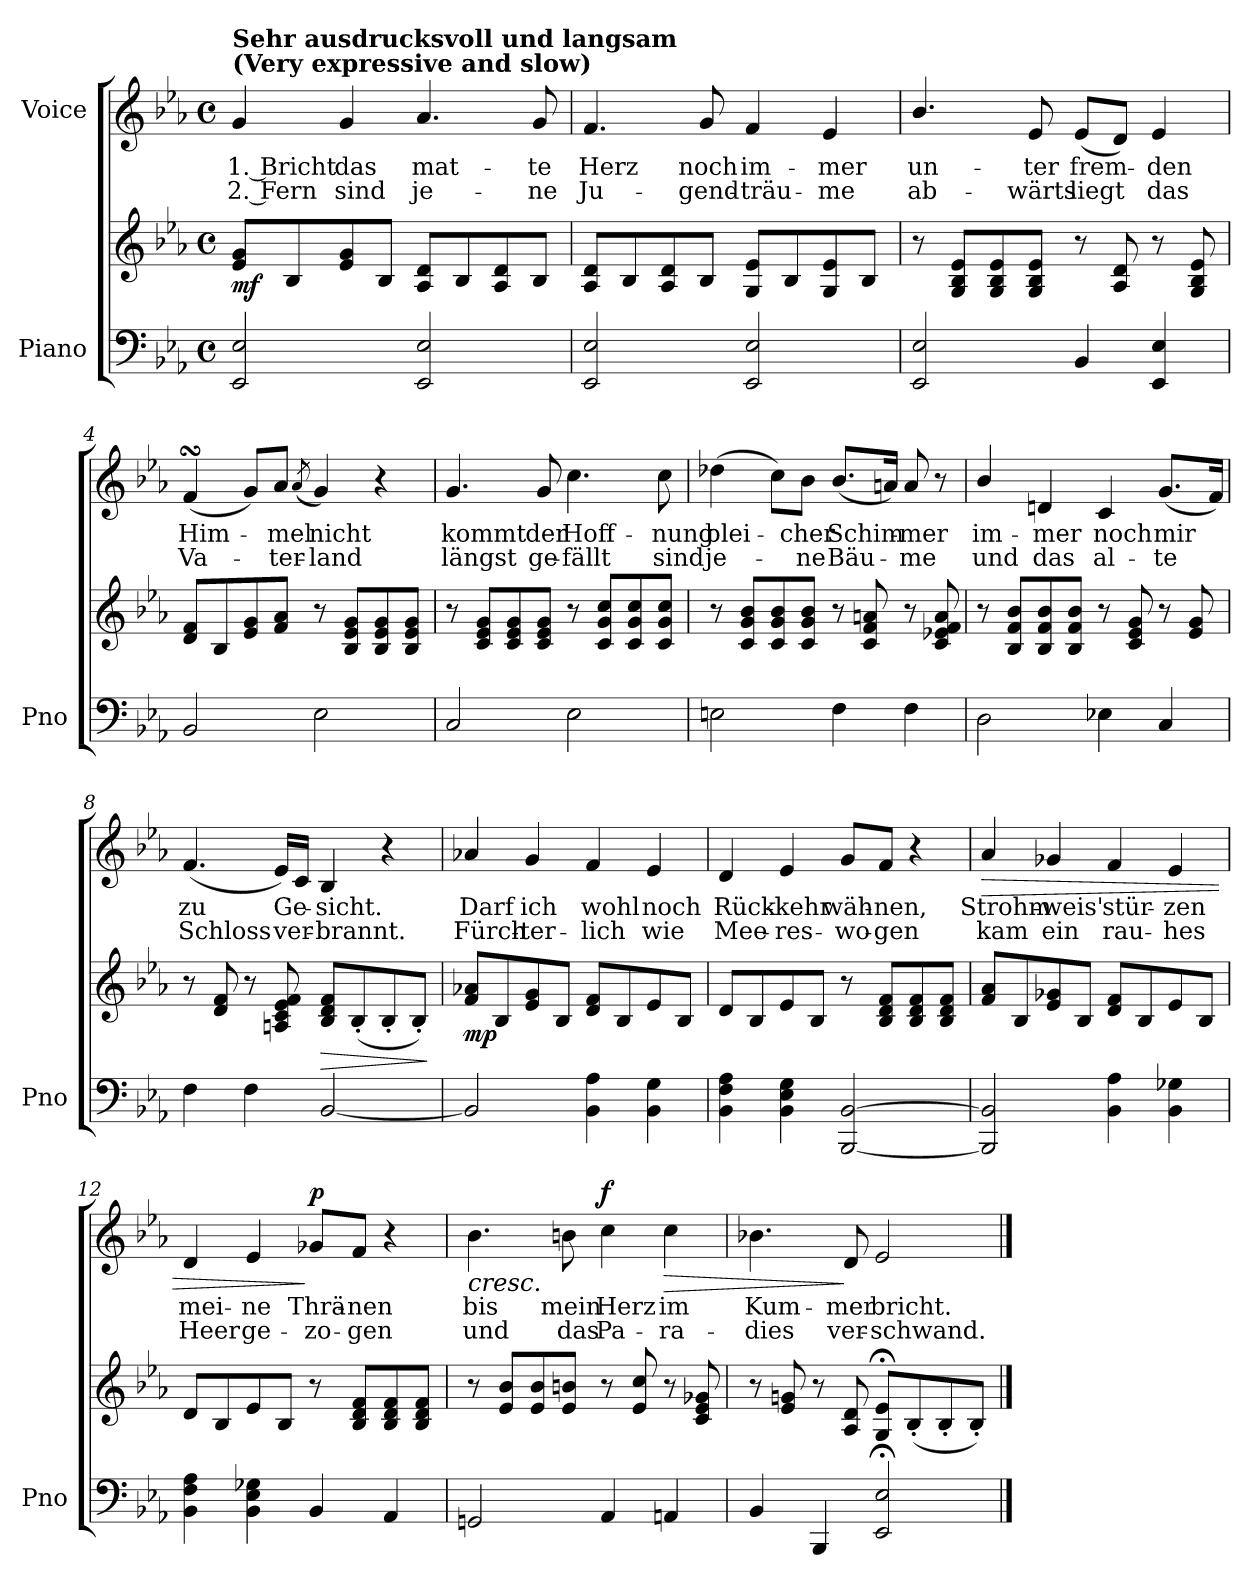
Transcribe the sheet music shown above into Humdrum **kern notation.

**kern	**kern	**dynam	**kern	**text	**text	**dynam
*part2	*part2	*part2	*part1	*part1	*part1	*part1
*staff3	*staff2	*staff2/3	*staff1	*staff1	*staff1	*staff1
*I"Piano	*	*	*I"Voice	*	*	*
*I'Pno	*	*	*	*	*	*
*clefF4	*clefG2	*	*clefG2	*	*	*
*k[b-e-a-]	*k[b-e-a-]	*	*k[b-e-a-]	*	*	*
*M4/4	*M4/4	*	*M4/4	*	*	*
*met(c)	*met(c)	*	*met(c)	*	*	*
=1	=1	=1	=1	=1	=1	=1
!	!	!	!LO:TX:a:B:t=(Very expressive and slow)	!	!	!
!	!	!	!LO:TX:a:B:t=Sehr ausdrucksvoll und langsam	!	!	!
!	!	!LO:DY:b	!	!LO:LY:b	!LO:LY:b	!
2EE-/ 2E-/	8e-/ 8g/L	mf	4g/	1. Bricht	2. Fern	.
.	8B-/	.	.	.	.	.
!	!	!	!	!LO:LY:b	!LO:LY:b	!
.	8e-/ 8g/	.	4g/	das	sind	.
.	8B-/J	.	.	.	.	.
!	!	!	!	!LO:LY:b	!LO:LY:b	!
2EE-/ 2E-/	8A-/ 8d/L	.	4.a-/	mat-	je-	.
.	8B-/	.	.	.	.	.
.	8A-/ 8d/	.	.	.	.	.
!	!	!	!	!LO:LY:b	!LO:LY:b	!
.	8B-/J	.	8g/	-te	-ne	.
=2	=2	=2	=2	=2	=2	=2
!	!	!	!	!LO:LY:b	!LO:LY:b	!
2EE-/ 2E-/	8A-/ 8d/L	.	4.f/	Herz	Ju-	.
.	8B-/	.	.	.	.	.
.	8A-/ 8d/	.	.	.	.	.
!	!	!	!	!LO:LY:b	!LO:LY:b	!
.	8B-/J	.	8g/	noch	-gend-	.
!	!	!	!	!LO:LY:b	!LO:LY:b	!
2EE-/ 2E-/	8G/ 8e-/L	.	4f/	im-	-träu-	.
.	8B-/	.	.	.	.	.
!	!	!	!	!LO:LY:b	!LO:LY:b	!
.	8G/ 8e-/	.	4e-/	-mer	-me	.
.	8B-/J	.	.	.	.	.
=3	=3	=3	=3	=3	=3	=3
!	!	!	!	!LO:LY:b	!LO:LY:b	!
2EE-/ 2E-/	8r	.	4.b-/	un-	ab-	.
.	8G/ 8B-/ 8e-/L	.	.	.	.	.
.	8G/ 8B-/ 8e-/	.	.	.	.	.
!	!	!	!	!LO:LY:b	!LO:LY:b	!
.	8G/ 8B-/ 8e-/J	.	8e-/	-ter	-wärts	.
!	!	!	!	!LO:LY:b	!LO:LY:b	!
4BB-/	8r	.	(<8e-/L	frem-	liegt	.
.	8A-/ 8d/	.	8d/J)	.	.	.
!	!	!	!	!LO:LY:b	!LO:LY:b	!
4EE-/ 4E-/	8r	.	4e-/	-den	das	.
.	8G/ 8B-/ 8e-/	.	.	.	.	.
=4	=4	=4	=4	=4	=4	=4
!	!	!	!	!LO:LY:b	!LO:LY:b	!
2BB-/	8d/ 8f/L	.	(<4fsSSS/	Him-	Va-	.
.	8B-/	.	.	.	.	.
.	8e-/ 8g/	.	8g/L)	.	.	.
!	!	!	!	!LO:LY:b	!LO:LY:b	!
.	8f/ 8a-/J	.	8a-/J	-mel	-ter-	.
.	.	.	(<8qa-/	.	.	.
!	!	!	!	!LO:LY:b	!LO:LY:b	!
2E-\	8r	.	4g/)	nicht	-land	.
.	8B-/ 8e-/ 8g/L	.	.	.	.	.
.	8B-/ 8e-/ 8g/	.	4r	.	.	.
.	8B-/ 8e-/ 8g/J	.	.	.	.	.
!!LO:LB:g=z
=5	=5	=5	=5	=5	=5	=5
!	!	!	!	!LO:LY:b	!LO:LY:b	!
2C/	8r	.	4.g/	kommt	längst	.
.	8c/ 8e-/ 8g/L	.	.	.	.	.
.	8c/ 8e-/ 8g/	.	.	.	.	.
!	!	!	!	!LO:LY:b	!LO:LY:b	!
.	8c/ 8e-/ 8g/J	.	8g/	der	ge-	.
!	!	!	!	!LO:LY:b	!LO:LY:b	!
2E-\	8r	.	4.cc\	Hoff-	-fällt	.
.	8c/ 8g/ 8cc/L	.	.	.	.	.
.	8c/ 8g/ 8cc/	.	.	.	.	.
!	!	!	!	!LO:LY:b	!LO:LY:b	!
.	8c/ 8g/ 8cc/J	.	8cc\	-nung	sind	.
!!LO:LB:g=z
=6	=6	=6	=6	=6	=6	=6
!	!	!	!	!LO:LY:b	!LO:LY:b	!
2En\	8r	.	(>4dd-X\	blei-	je-	.
.	8c/ 8g/ 8b-/L	.	.	.	.	.
.	8c/ 8g/ 8b-/	.	8cc\L)	.	.	.
!	!	!	!	!LO:LY:b	!LO:LY:b	!
.	8c/ 8g/ 8b-/J	.	8b-\J	-cher	-ne	.
!	!	!	!	!LO:LY:b	!LO:LY:b	!
4F\	8r	.	(<8.b-/L	Schim-	Bäu-	.
.	8c/ 8f/ 8an/	.	.	.	.	.
.	.	.	16an/Jk)	.	.	.
!	!	!	!	!LO:LY:b	!LO:LY:b	!
4F\	8r	.	8a/	-mer	-me	.
.	8c/ 8e-X/ 8f/ 8a/	.	8r	.	.	.
=7	=7	=7	=7	=7	=7	=7
!	!	!	!	!LO:LY:b	!LO:LY:b	!
2D\	8r	.	4b-/	im-	und	.
.	8B-/ 8f/ 8b-/L	.	.	.	.	.
!	!	!	!	!LO:LY:b	!LO:LY:b	!
.	8B-/ 8f/ 8b-/	.	4dn/	-mer	das	.
.	8B-/ 8f/ 8b-/J	.	.	.	.	.
!	!	!	!	!LO:LY:b	!LO:LY:b	!
4E-X\	8r	.	4c/	noch	al-	.
.	8c/ 8e-/ 8g/	.	.	.	.	.
!	!	!	!	!LO:LY:b	!LO:LY:b	!
4C/	8r	.	(<8.g/L	mir	-te	.
.	8e-/ 8g/	.	.	.	.	.
.	.	.	16f/Jk)	.	.	.
=8	=8	=8	=8	=8	=8	=8
!	!	!	!	!LO:LY:b	!LO:LY:b	!
4F\	8r	.	(<4.f/	zu	Schloss	.
.	8d/ 8f/	.	.	.	.	.
4F\	8r	.	.	.	.	.
.	8An/ 8c/ 8e-/ 8f/	.	16e-/LL)	.	.	.
!	!	!	!	!LO:LY:b	!LO:LY:b	!
.	.	.	16c/JJ	Ge-	ver-	.
!	!	!LO:HP:b	!	!LO:LY:b	!LO:LY:b	!
[2BB-/	8B-/ 8d/ 8f/L	>	4B-/	-sicht.	-brannt.	.
.	(<8B-'/	.	.	.	.	.
.	8B-'/	.	4r	.	.	.
.	8B-'/J)	.	.	.	.	.
.	.	]	.	.	.	.
=9	=9	=9	=9	=9	=9	=9
!	!	!LO:DY:b	!	!LO:LY:b	!LO:LY:b	!
2BB-/]	8f/ 8a-X/L	mp	4a-X/	Darf	Fürch-	.
.	8B-/	.	.	.	.	.
!	!	!	!	!LO:LY:b	!LO:LY:b	!
.	8e-/ 8g/	.	4g/	ich	-ter-	.
.	8B-/J	.	.	.	.	.
!	!	!	!	!LO:LY:b	!LO:LY:b	!
4BB-\ 4A-\	8d/ 8f/L	.	4f/	wohl	-lich	.
.	8B-/	.	.	.	.	.
!	!	!	!	!LO:LY:b	!LO:LY:b	!
4BB-\ 4G\	8e-/	.	4e-/	noch	wie	.
.	8B-/J	.	.	.	.	.
!!LO:LB:g=z
=10	=10	=10	=10	=10	=10	=10
!	!	!	!	!LO:LY:b	!LO:LY:b	!
4BB-\ 4F\ 4A-\	8d/L	.	4d/	Rück-	Mee-	.
.	8B-/	.	.	.	.	.
!	!	!	!	!LO:LY:b	!LO:LY:b	!
4BB-\ 4E-\ 4G\	8e-/	.	4e-/	-kehr	-res-	.
.	8B-/J	.	.	.	.	.
!	!	!	!	!LO:LY:b	!LO:LY:b	!
[2BBB-/ [2BB-/	8r	.	8g/L	wäh-	-wo-	.
!	!	!	!	!LO:LY:b	!LO:LY:b	!
.	8B-/ 8d/ 8f/L	.	8f/J	-nen,	-gen	.
.	8B-/ 8d/ 8f/	.	4r	.	.	.
.	8B-/ 8d/ 8f/J	.	.	.	.	.
!!LO:PB:g=z
=11	=11	=11	=11	=11	=11	=11
!	!	!	!	!LO:LY:b	!LO:LY:b	!LO:HP:b
2BBB-/] 2BB-/]	8f/ 8a-/L	.	4a-/	Strohm-	kam	>
.	8B-/	.	.	.	.	.
!	!	!	!	!LO:LY:b	!LO:LY:b	!
.	8e-/ 8g-X/	.	4g-X/	-weis'	ein	.
.	8B-/J	.	.	.	.	.
!	!	!	!	!LO:LY:b	!LO:LY:b	!
4BB-\ 4A-\	8d/ 8f/L	.	4f/	stür-	rau-	.
.	8B-/	.	.	.	.	.
!	!	!	!	!LO:LY:b	!LO:LY:b	!
4BB-\ 4G-X\	8e-/	.	4e-/	-zen	-hes	.
.	8B-/J	.	.	.	.	.
=12	=12	=12	=12	=12	=12	=12
!	!	!	!	!LO:LY:b	!LO:LY:b	!
4BB-\ 4F\ 4A-\	8d/L	.	4d/	mei-	Heer	.
.	8B-/	.	.	.	.	.
!	!	!	!	!LO:LY:b	!LO:LY:b	!
4BB-\ 4E-\ 4G-X\	8e-/	.	4e-/	-ne	ge-	.
.	8B-/J	.	.	.	.	.
!	!	!	!	!LO:LY:b	!LO:LY:b	!LO:DY:n=1:a
4BB-/	8r	.	8g-X/L	Thrä-	-zo-	] p
!	!	!	!	!LO:LY:b	!LO:LY:b	!
.	8B-/ 8d/ 8f/L	.	8f/J	-nen	-gen	.
4AA-/	8B-/ 8d/ 8f/	.	4r	.	.	.
.	8B-/ 8d/ 8f/J	.	.	.	.	.
=13	=13	=13	=13	=13	=13	=13
!	!	!	!	!LO:LY:b	!LO:LY:b	!LO:HP:b
2GGn/	8r	.	4.b-\	bis	und	<
.	8e-/ 8b-/L	.	.	.	.	.
.	8e-/ 8b-/	.	.	.	.	.
!	!	!	!	!LO:LY:b	!LO:LY:b	!
.	8e-/ 8bn/J	.	8bn\	mein	das	.
!	!	!	!	!LO:LY:b	!LO:LY:b	!LO:DY:a
4AA-/	8r	.	4cc\	Herz	Pa-	f
.	8e-/ 8cc/	.	.	.	.	.
!	!	!	!	!LO:LY:b	!LO:LY:b	!LO:HP:n=1:b
4AAn/	8r	.	4cc\	im	-ra-	[ >
.	8c/ 8e-/ 8g-X/	.	.	.	.	.
=14	=14	=14	=14	=14	=14	=14
*	*	*	*MM62	*	*	*
!	!	!	!	!LO:LY:b	!LO:LY:b	!
4BB-/	8r	.	4.b-X\	Kum-	-dies	.
.	8e-/ 8gn/	.	.	.	.	.
4BBB-/	8r	.	.	.	.	.
!	!	!	!	!LO:LY:b	!LO:LY:b	!
.	8A-/ 8d/	.	8d/	-mer	ver-	]
*	*	*	*MM56	*	*	*
!	!	!	!	!LO:LY:b	!LO:LY:b	!
2EE-/; 2E-/;	8G/;< 8e-/;<L	.	2e-/	bricht.	-schwand.	.
.	(<8B-'/	.	.	.	.	.
.	8B-'/	.	.	.	.	.
.	8B-'/J)	.	.	.	.	.
==	==	==	==	==	==	==
*-	*-	*-	*-	*-	*-	*-
